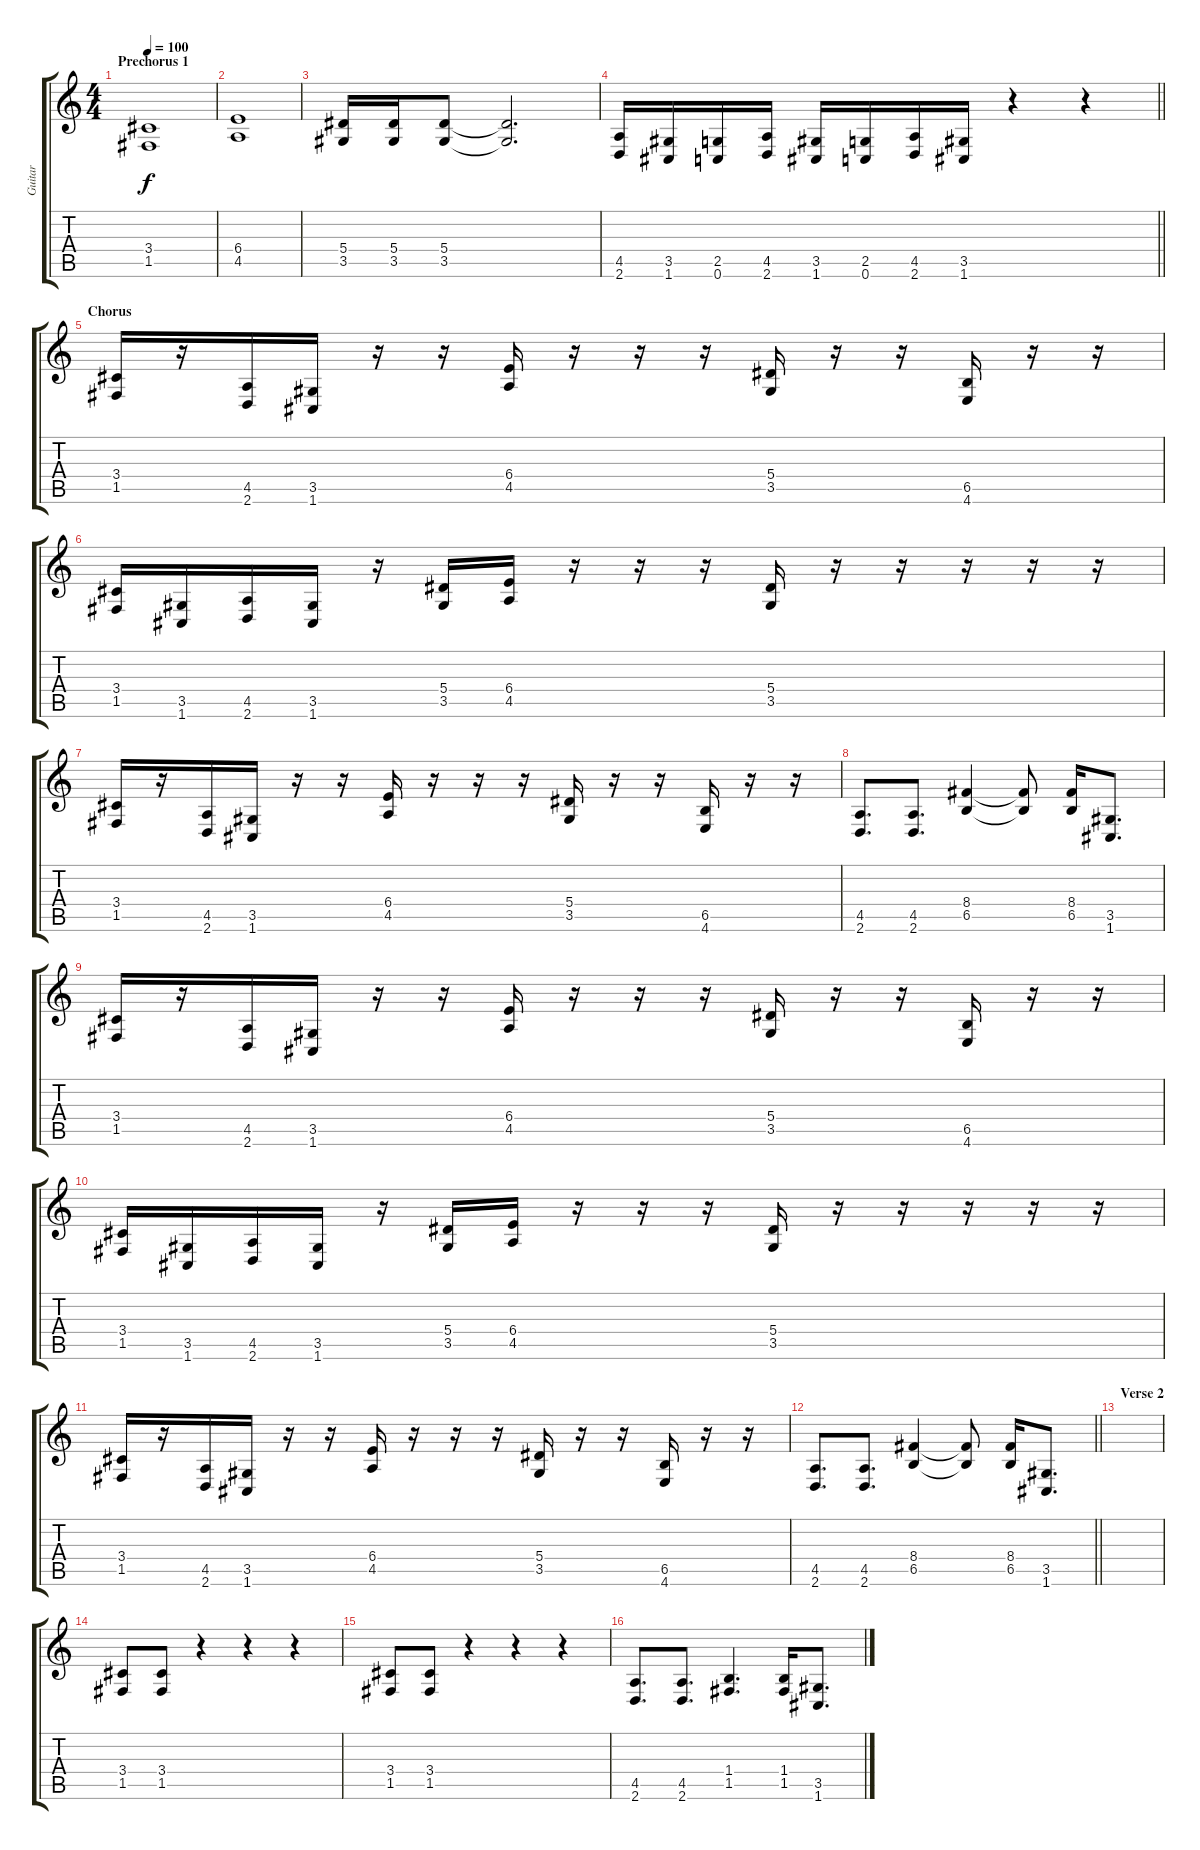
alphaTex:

\track ("Guitar" "Guitar") {instrument distortionguitar}
\staff {score tabs}
\tuning (C4 G3 Eb3 Bb2 F2 C2) {hide}
\ts (4 4)
\section ("" "Prechorus 1")
\tempo 100
\clef g2
\ks c
(3.4 1.5).1{dy f} |
(6.4 4.5).1 |
(5.4 3.5).16 (5.4 3.5).16 (5.4 3.5).8 (5.4{t} 3.5{t}).2{d} |
\barLineRight lightlight
(4.5 2.6).16 (3.5 1.6).16 (2.5 0.6).16 (4.5 2.6).16 (3.5 1.6).16 (2.5 0.6).16 (4.5 2.6).16 (3.5 1.6).16 r.4 r.4 |
\section ("" "Chorus")
(3.4 1.5).16 r.16 (4.5 2.6).16 (3.5 1.6).16 r.16 r.16 (6.4 4.5).16 r.16 r.16 r.16 (5.4 3.5).16 r.16 r.16 (6.5 4.6).16 r.16 r.16 |
(3.4 1.5).16 (3.5 1.6).16 (4.5 2.6).16 (3.5 1.6).16 r.16 (5.4 3.5).16 (6.4 4.5).16 r.16 r.16 r.16 (5.4 3.5).16 r.16 r.16 r.16 r.16 r.16 |
(3.4 1.5).16 r.16 (4.5 2.6).16 (3.5 1.6).16 r.16 r.16 (6.4 4.5).16 r.16 r.16 r.16 (5.4 3.5).16 r.16 r.16 (6.5 4.6).16 r.16 r.16 |
(4.5 2.6).8{d} (4.5 2.6).8{d} (8.4 6.5).4 (8.4{t} 6.5{t}).8 (8.4 6.5).16 (3.5 1.6).8{d} |
(3.4 1.5).16 r.16 (4.5 2.6).16 (3.5 1.6).16 r.16 r.16 (6.4 4.5).16 r.16 r.16 r.16 (5.4 3.5).16 r.16 r.16 (6.5 4.6).16 r.16 r.16 |
(3.4 1.5).16 (3.5 1.6).16 (4.5 2.6).16 (3.5 1.6).16 r.16 (5.4 3.5).16 (6.4 4.5).16 r.16 r.16 r.16 (5.4 3.5).16 r.16 r.16 r.16 r.16 r.16 |
(3.4 1.5).16 r.16 (4.5 2.6).16 (3.5 1.6).16 r.16 r.16 (6.4 4.5).16 r.16 r.16 r.16 (5.4 3.5).16 r.16 r.16 (6.5 4.6).16 r.16 r.16 |
\barLineRight lightlight
(4.5 2.6).8{d} (4.5 2.6).8{d} (8.4 6.5).4 (8.4{t} 6.5{t}).8 (8.4 6.5).16 (3.5 1.6).8{d} |
\section ("" "Verse 2")
|
(3.4 1.5).8 (3.4 1.5).8 r.4 r.4 r.4 |
(3.4 1.5).8 (3.4 1.5).8 r.4 r.4 r.4 |
(4.5 2.6).8{d} (4.5 2.6).8{d} (1.4 1.5).4{d} (1.4 1.5).16 (3.5 1.6).8{d}
